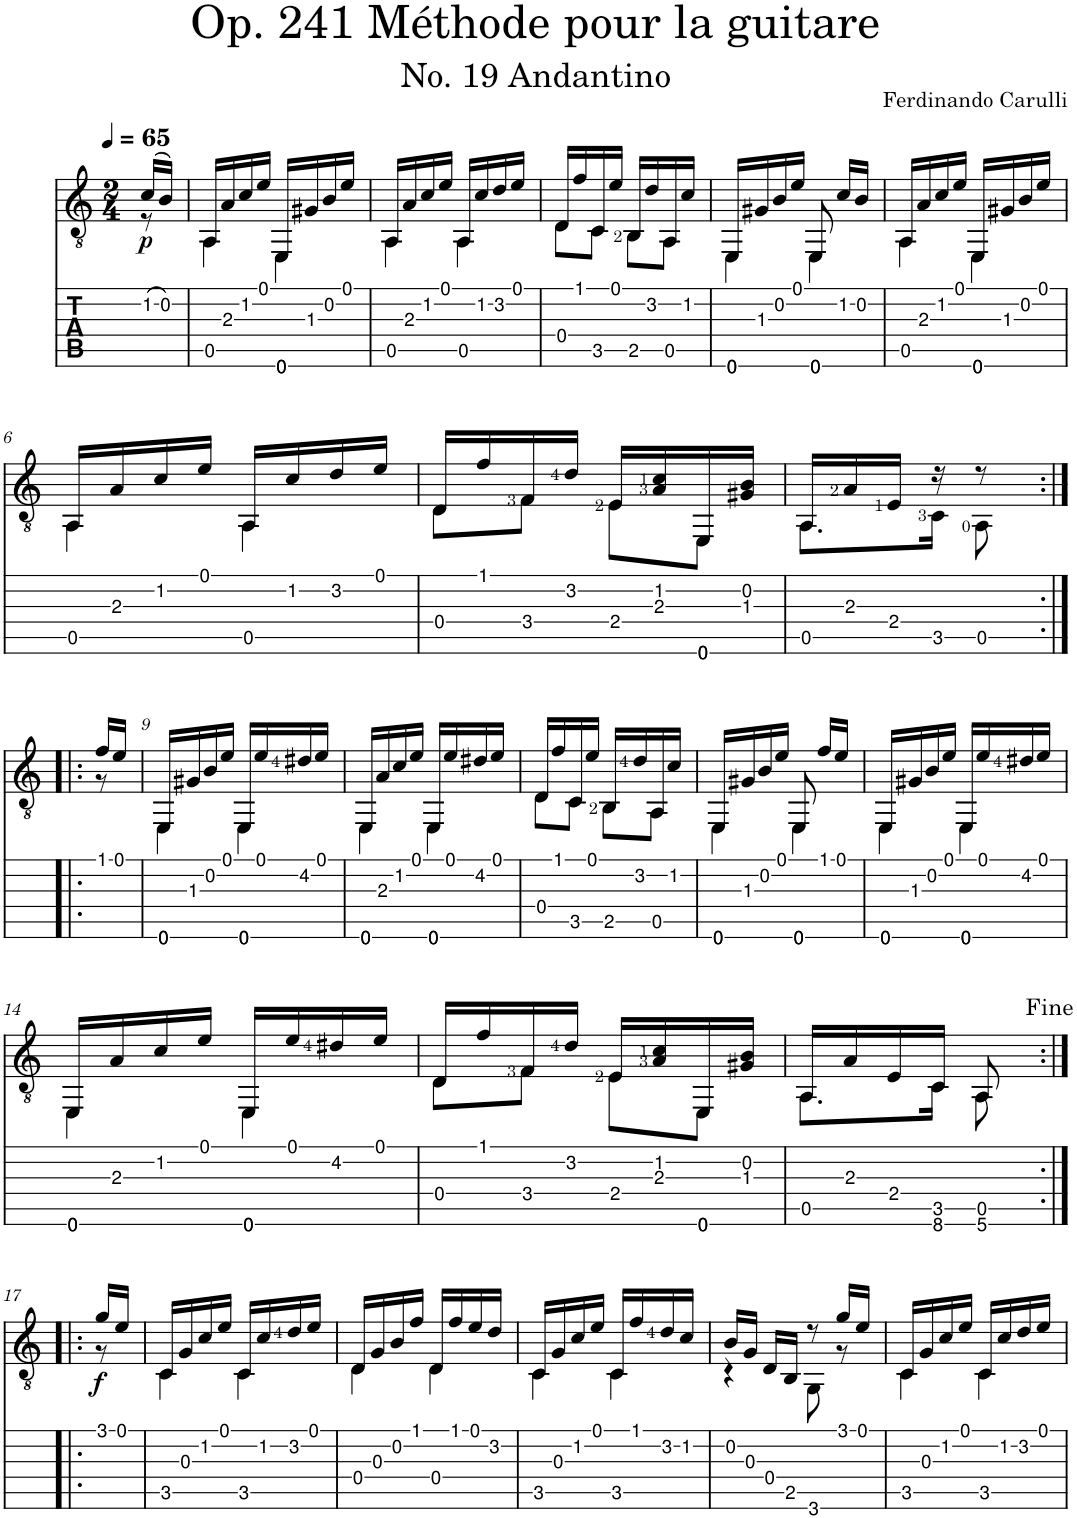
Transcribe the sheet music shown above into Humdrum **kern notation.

**kern	**kern	**dynam
*part1	*part1	*part1
*staff2	*staff1	*staff1/2
*I"Classical Guitar	*	*
*stria6	*	*
*	*clefGv2	*
*k[]	*k[]	*
*a:	*a:	*
*M2/4	*M2/4	*
*MM65	*MM65	*
=	=	=
*^	*^	*
!	!	!	!	!LO:DY:b
16cLL	8r	(16c/LL	8r	p
16BJJ	.	16B/JJ)	.	.
=1	=1	=1	=1	=1
16AALL	4AA	16AA/LL	4AA\	.
16AJ	.	16A/	.	.
16cL	.	16c/	.	.
16eJJ	.	16e/JJ	.	.
16EELL	4EE	16EE/LL	4EE\	.
16G#XJ	.	16G#X/	.	.
16BL	.	16B/	.	.
16eJJ	.	16e/JJ	.	.
=2	=2	=2	=2	=2
16AALL	4AA	16AA/LL	4AA\	.
16AJ	.	16A/	.	.
16cL	.	16c/	.	.
16eJJ	.	16e/JJ	.	.
16AALL	4AA	16AA/LL	4AA\	.
16cJ	.	16c/	.	.
16dL	.	16d/	.	.
16eJJ	.	16e/JJ	.	.
=3	=3	=3	=3	=3
16DLL	8DL	16D/LL	8D\L	.
16fJ	.	16f/	.	.
16CL	8CJ	16C/	8C\J	.
16eJJ	.	16e/JJ	.	.
16BBLL	8BBL	16BB/LL	8BB\L	.
16dJ	.	16d/	.	.
16AAL	8AAJ	16AA/	8AA\J	.
16cJJ	.	16c/JJ	.	.
=4	=4	=4	=4	=4
16EELL	4EE	16EE/LL	4EE\	.
16G#XJ	.	16G#X/	.	.
16BL	.	16B/	.	.
16eJJ	.	16e/JJ	.	.
8EEL	4EE	8EE/	4EE\	.
16cL	.	16c/LL	.	.
16BJJ	.	16B/JJ	.	.
=5	=5	=5	=5	=5
16AALL	4AA	16AA/LL	4AA\	.
16AJ	.	16A/	.	.
16cL	.	16c/	.	.
16eJJ	.	16e/JJ	.	.
16EELL	4EE	16EE/LL	4EE\	.
16G#XJ	.	16G#X/	.	.
16BL	.	16B/	.	.
16eJJ	.	16e/JJ	.	.
!!LO:LB:g=z	!!
=6	=6	=6	=6	=6
16AALL	4AA	16AA/LL	4AA\	.
16AJ	.	16A/	.	.
16cL	.	16c/	.	.
16eJJ	.	16e/JJ	.	.
16AALL	4AA	16AA/LL	4AA\	.
16cJ	.	16c/	.	.
16dL	.	16d/	.	.
16eJJ	.	16e/JJ	.	.
=7	=7	=7	=7	=7
16DLL	8DL	16D/LL	8D\L	.
16fJ	.	16f/	.	.
16FL	8FJ	16F/	8F\J	.
16dJJ	.	16d/JJ	.	.
16ELL	8EL	16E/LL	8E\L	.
16A\ 16c\J	.	16A/ 16c/	.	.
16EEL	8EEJ	16EE/	8EE\J	.
16G#X\ 16B\JJ	.	16G#X/ 16B/JJ	.	.
=8	=8	=8	=8	=8
16AALL	8.AAL	16AA/LL	8.AA\L	.
16A	.	16A/	.	.
16EJJ	.	16E/JJ	.	.
16r	16CJk	16r	16C\Jk	.
8r	8AAJ	8r	8AA\	.
!!LO:LB:g=z	!!
=8X1:|!|:	=8X1:|!|:	=8X1:|!|:	=8X1:|!|:	=8X1:|!|:
16fLL	8r	16f/LL	8r	.
16eJJ	.	16e/JJ	.	.
=9	=9	=9	=9	=9
16EELL	4EE	16EE/LL	4EE\	.
16G#XJ	.	16G#X/	.	.
16BL	.	16B/	.	.
16eJJ	.	16e/JJ	.	.
16EELL	4EE	16EE/LL	4EE\	.
16eJ	.	16e/	.	.
16d#XL	.	16d#X/	.	.
16eJJ	.	16e/JJ	.	.
=10	=10	=10	=10	=10
16EELL	4EE	16EE/LL	4EE\	.
16AJ	.	16A/	.	.
16cL	.	16c/	.	.
16eJJ	.	16e/JJ	.	.
16EELL	4EE	16EE/LL	4EE\	.
16eJ	.	16e/	.	.
16d#XL	.	16d#X/	.	.
16eJJ	.	16e/JJ	.	.
=11	=11	=11	=11	=11
16DLL	8DL	16D/LL	8D\L	.
16fJ	.	16f/	.	.
16CL	8CJ	16C/	8C\J	.
16eJJ	.	16e/JJ	.	.
16BBLL	8BBL	16BB/LL	8BB\L	.
16dJ	.	16d/	.	.
16AAL	8AAJ	16AA/	8AA\J	.
16cJJ	.	16c/JJ	.	.
=12	=12	=12	=12	=12
16EELL	4EE	16EE/LL	4EE\	.
16G#XJ	.	16G#X/	.	.
16BL	.	16B/	.	.
16eJJ	.	16e/JJ	.	.
8EEL	4EE	8EE/	4EE\	.
16fL	.	16f/LL	.	.
16eJJ	.	16e/JJ	.	.
=13	=13	=13	=13	=13
16EELL	4EE	16EE/LL	4EE\	.
16G#XJ	.	16G#X/	.	.
16BL	.	16B/	.	.
16eJJ	.	16e/JJ	.	.
16EELL	4EE	16EE/LL	4EE\	.
16eJ	.	16e/	.	.
16d#XL	.	16d#X/	.	.
16eJJ	.	16e/JJ	.	.
!!LO:LB:g=z	!!
=14	=14	=14	=14	=14
16EELL	4EE	16EE/LL	4EE\	.
16AJ	.	16A/	.	.
16cL	.	16c/	.	.
16eJJ	.	16e/JJ	.	.
16EELL	4EE	16EE/LL	4EE\	.
16eJ	.	16e/	.	.
16d#XL	.	16d#X/	.	.
16eJJ	.	16e/JJ	.	.
=15	=15	=15	=15	=15
16DLL	8DL	16D/LL	8D\L	.
16fJ	.	16f/	.	.
16FL	8FJ	16F/	8F\J	.
16dJJ	.	16d/JJ	.	.
16ELL	8EL	16E/LL	8E\L	.
16A\ 16c\J	.	16A/ 16c/	.	.
16EEL	8EEJ	16EE/	8EE\J	.
16G#X\ 16B\JJ	.	16G#X/ 16B/JJ	.	.
=16	=16	=16	=16	=16
16AALL	8.AAL	16AA/LL	8.AA\L	.
16AJ	.	16A/	.	.
16EL	.	16E/	.	.
16CJJ	16CJk	16C/JJ	16C\Jk	.
8AAJ	8AAJ	8AA/	8AA\	.
!!LO:LB:g=z	!!
=17:|!|:	=17:|!|:	=17:|!|:	=17:|!|:	=17:|!|:
*k[]	*	*k[]	*	*
*C:	*	*C:	*	*
!	!	!	!	!LO:DY:b
16gLL	8r	16g/LL	8r	f
16eJJ	.	16e/JJ	.	.
=18	=18	=18	=18	=18
16CLL	4C	16C/LL	4C\	.
16GJ	.	16G/	.	.
16cL	.	16c/	.	.
16eJJ	.	16e/JJ	.	.
16CLL	4C	16C/LL	4C\	.
16cJ	.	16c/	.	.
16dL	.	16d/	.	.
16eJJ	.	16e/JJ	.	.
=19	=19	=19	=19	=19
16DLL	4D	16D/LL	4D\	.
16GJ	.	16G/	.	.
16BL	.	16B/	.	.
16fJJ	.	16f/JJ	.	.
16DLL	4D	16D/LL	4D\	.
16fJ	.	16f/	.	.
16eL	.	16e/	.	.
16dJJ	.	16d/JJ	.	.
=20	=20	=20	=20	=20
16CLL	4C	16C/LL	4C\	.
16GJ	.	16G/	.	.
16cL	.	16c/	.	.
16eJJ	.	16e/JJ	.	.
16CLL	4C	16C/LL	4C\	.
16fJ	.	16f/	.	.
16dL	.	16d/	.	.
16cJJ	.	16c/JJ	.	.
=21	=21	=21	=21	=21
16BLL	4r	16B/LL	4r	.
16GJ	.	16G/JJ	.	.
16DL	.	16D/LL	.	.
16BBJJ	.	16BB/JJ	.	.
8r	8GG	8r	8GG\	.
16gLL	8r	16g/LL	8r	.
16eJJ	.	16e/JJ	.	.
=22	=22	=22	=22	=22
16CLL	4C	16C/LL	4C\	.
16GJ	.	16G/	.	.
16cL	.	16c/	.	.
16eJJ	.	16e/JJ	.	.
16CLL	4C	16C/LL	4C\	.
16cJ	.	16c/	.	.
16dL	.	16d/	.	.
16eJJ	.	16e/JJ	.	.
*v	*v	*	*	*
*	*v	*v	*
=	=	=
*-	*-	*-
